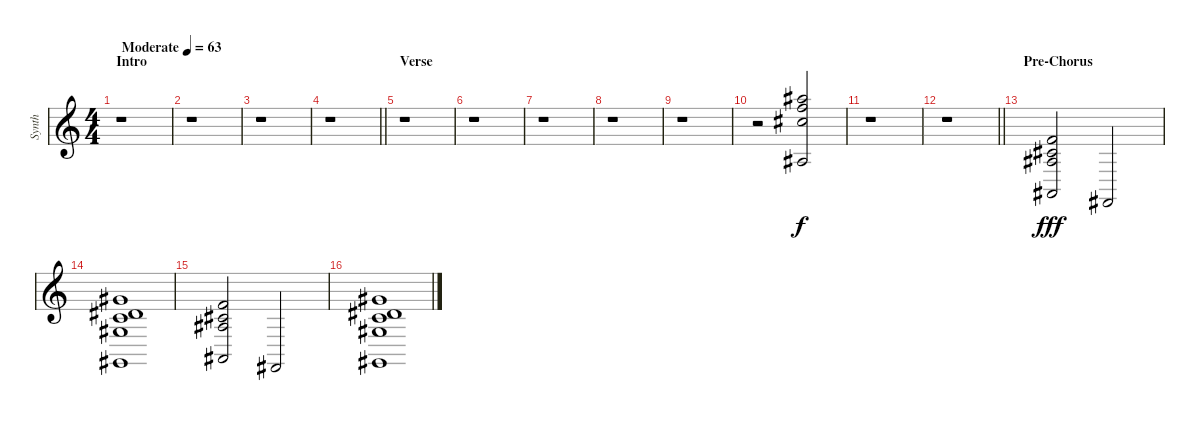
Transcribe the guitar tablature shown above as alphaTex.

\track ("Synth" "Synth") {instrument stringensemble1}
\staff {score}
\tuning (E4 B3 G3 D3 A2 E2) {hide}
\ts (4 4)
\section ("" "Intro")
\tempo (63 "Moderate")
\clef g2
\ks c
r.1{dy f instrument stringensemble1} |
r.1 |
r.1 |
\barLineRight lightlight
r.1 |
\section ("" "Verse")
r.1 |
r.1 |
r.1 |
r.1 |
r.1 |
r.2 (18.1 18.2 18.3 18.6).2 |
r.1 |
\barLineRight lightlight
r.1 |
\section ("" "Pre-Chorus")
(1.1 2.2 3.3 1.5).2{dy fff} 2.6.2 |
(4.1 4.2 5.3 6.4 4.6).1 |
(1.1 2.2 3.3 1.5).2 2.6.2 |
(4.1 4.2 5.3 6.4 4.6).1
